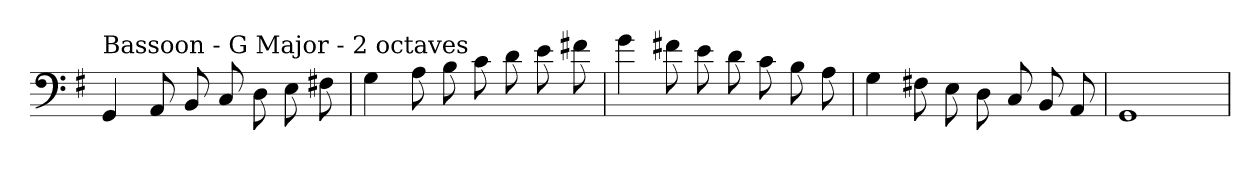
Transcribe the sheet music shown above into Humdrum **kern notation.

**kern
*part1
*staff1
*clefF4
*k[f#]
*G:
=
!LO:TX:a:t=Bassoon - G Major - 2 octaves
4GG
8AA
8BB
8C
8D
8E
8F#X
=
4G
8A
8B
8c
8d
8e
8f#X
=
4g
8f#X
8e
8d
8c
8B
8A
=
4G
8F#X
8E
8D
8C
8BB
8AA
=
1GG
=
*-
